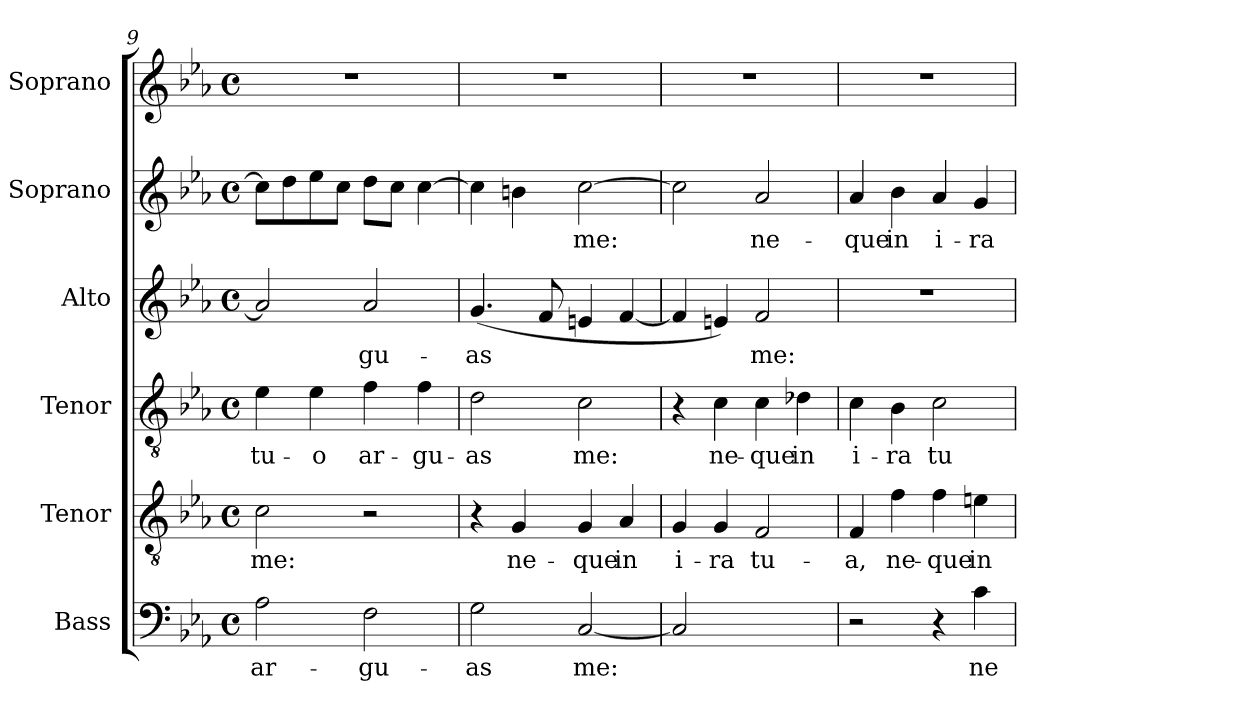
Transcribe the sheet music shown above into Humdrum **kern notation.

**kern	**text	**kern	**text	**kern	**text	**kern	**text	**kern	**text	**kern
*part6	*part6	*part5	*part5	*part4	*part4	*part3	*part3	*part2	*part2	*part1
*staff6	*staff6	*staff5	*staff5	*staff4	*staff4	*staff3	*staff3	*staff2	*staff2	*staff1
*I"Bass	*	*I"Tenor	*	*I"Tenor	*	*I"Alto	*	*I"Soprano	*	*I"Soprano
*I'B	*	*I'T	*	*I'T	*	*I'A	*	*I'S	*	*I'S
*clefF4	*	*clefGv2	*	*clefGv2	*	*clefG2	*	*clefG2	*	*clefG2
*	*	*ITrd7c12	*	*ITrd7c12	*	*	*	*	*	*
*k[b-e-a-]	*	*k[b-e-a-]	*	*k[b-e-a-]	*	*k[b-e-a-]	*	*k[b-e-a-]	*	*k[b-e-a-]
*E-:	*	*E-:	*	*E-:	*	*E-:	*	*E-:	*	*E-:
*M4/4	*	*M4/4	*	*M4/4	*	*M4/4	*	*M4/4	*	*M4/4
*met(c)	*	*met(c)	*	*met(c)	*	*met(c)	*	*met(c)	*	*met(c)
=9	=9	=9	=9	=9	=9	=9	=9	=9	=9	=9
!	!LO:LY:b:color=#000000	!	!	!	!	!	!	!	!	!
!	!	!	!LO:LY:b:color=#000000	!	!	!	!	!	!	!
!	!	!	!	!	!LO:LY:b:color=#000000	!	!	!	!	!
2A-i\	ar-	2Ci\	me:	4E-i\	tu-	2a-i/]	.	8cci\L]	.	1r
.	.	.	.	.	.	.	.	8ddi\	.	.
!	!	!	!	!	!LO:LY:b:color=#000000	!	!	!	!	!
.	.	.	.	4E-i\	-o	.	.	8ee-i\	.	.
.	.	.	.	.	.	.	.	8cci\J	.	.
!	!LO:LY:b:color=#000000	!	!	!	!	!	!	!	!	!
!	!	!	!	!	!LO:LY:b:color=#000000	!	!	!	!	!
!	!	!	!	!	!	!	!LO:LY:b:color=#000000	!	!	!
2Fi\	-gu-	2r	.	4Fi\	ar-	2a-i/	-gu-	8ddi\L	.	.
.	.	.	.	.	.	.	.	8cci\J	.	.
!	!	!	!	!	!LO:LY:b:color=#000000	!	!	!	!	!
.	.	.	.	4Fi\	-gu-	.	.	[4cci\	.	.
=10	=10	=10	=10	=10	=10	=10	=10	=10	=10	=10
!	!LO:LY:b:color=#000000	!	!	!	!	!	!	!	!	!
!	!	!	!	!	!LO:LY:b:color=#000000	!	!	!	!	!
!	!	!	!	!	!	!	!LO:LY:b:color=#000000	!	!	!
2Gi\	-as	4r	.	2Di\	-as	(4.gi/	-as	4cci\]	.	1r
!	!	!	!LO:LY:b:color=#000000	!	!	!	!	!	!	!
.	.	4GGi/	ne-	.	.	.	.	4bni\	.	.
.	.	.	.	.	.	8fi/	.	.	.	.
!	!LO:LY:b:color=#000000	!	!	!	!	!	!	!	!	!
!	!	!	!LO:LY:b:color=#000000	!	!	!	!	!	!	!
!	!	!	!	!	!LO:LY:b:color=#000000	!	!	!	!	!
!	!	!	!	!	!	!	!	!	!LO:LY:b:color=#000000	!
[2Ci/	me:	4GGi/	-que	2Ci\	me:	4eni/	.	[2cci\	me:	.
!	!	!	!LO:LY:b:color=#000000	!	!	!	!	!	!	!
.	.	4AA-i/	in	.	.	[4fi/	.	.	.	.
!!LO:LB:g=z
=11	=11	=11	=11	=11	=11	=11	=11	=11	=11	=11
!	!	!	!LO:LY:b:color=#000000	!	!	!	!	!	!	!
2Ci/]	.	4GGi/	i-	4r	.	4fi/]	.	2cci\]	.	1r
!	!	!	!LO:LY:b:color=#000000	!	!	!	!	!	!	!
!	!	!	!	!	!LO:LY:b:color=#000000	!	!	!	!	!
.	.	4GGi/	-ra	4Ci\	ne-	4eni/)	.	.	.	.
!	!	!	!LO:LY:b:color=#000000	!	!	!	!	!	!	!
!	!	!	!	!	!LO:LY:b:color=#000000	!	!	!	!	!
!	!	!	!	!	!	!	!LO:LY:b:color=#000000	!	!	!
!	!	!	!	!	!	!	!	!	!LO:LY:b:color=#000000	!
2ryy	.	2FFi/	tu-	4Ci\	-que	2fi/	me:	2a-i/	ne-	.
!	!	!	!	!	!LO:LY:b:color=#000000	!	!	!	!	!
.	.	.	.	4D-Xi\	in	.	.	.	.	.
=12	=12	=12	=12	=12	=12	=12	=12	=12	=12	=12
!	!	!	!LO:LY:b:color=#000000	!	!	!	!	!	!	!
!	!	!	!	!	!LO:LY:b:color=#000000	!	!	!	!	!
!	!	!	!	!	!	!	!	!	!LO:LY:b:color=#000000	!
2r	.	4FFi/	-a,	4Ci\	i-	1r	.	4a-i/	-que	1r
!	!	!	!LO:LY:b:color=#000000	!	!	!	!	!	!	!
!	!	!	!	!	!LO:LY:b:color=#000000	!	!	!	!	!
!	!	!	!	!	!	!	!	!	!LO:LY:b:color=#000000	!
.	.	4Fi\	ne-	4BB-i\	-ra	.	.	4b-i\	in	.
!	!	!	!LO:LY:b:color=#000000	!	!	!	!	!	!	!
!	!	!	!	!	!LO:LY:b:color=#000000	!	!	!	!	!
!	!	!	!	!	!	!	!	!	!LO:LY:b:color=#000000	!
4r	.	4Fi\	-que	2Ci\	tu-	.	.	4a-i/	i-	.
!	!LO:LY:b:color=#000000	!	!	!	!	!	!	!	!	!
!	!	!	!LO:LY:b:color=#000000	!	!	!	!	!	!	!
!	!	!	!	!	!	!	!	!	!LO:LY:b:color=#000000	!
4ci\	ne-	4Eni\	in	.	.	.	.	4gi/	-ra	.
=	=	=	=	=	=	=	=	=	=	=
*-	*-	*-	*-	*-	*-	*-	*-	*-	*-	*-
